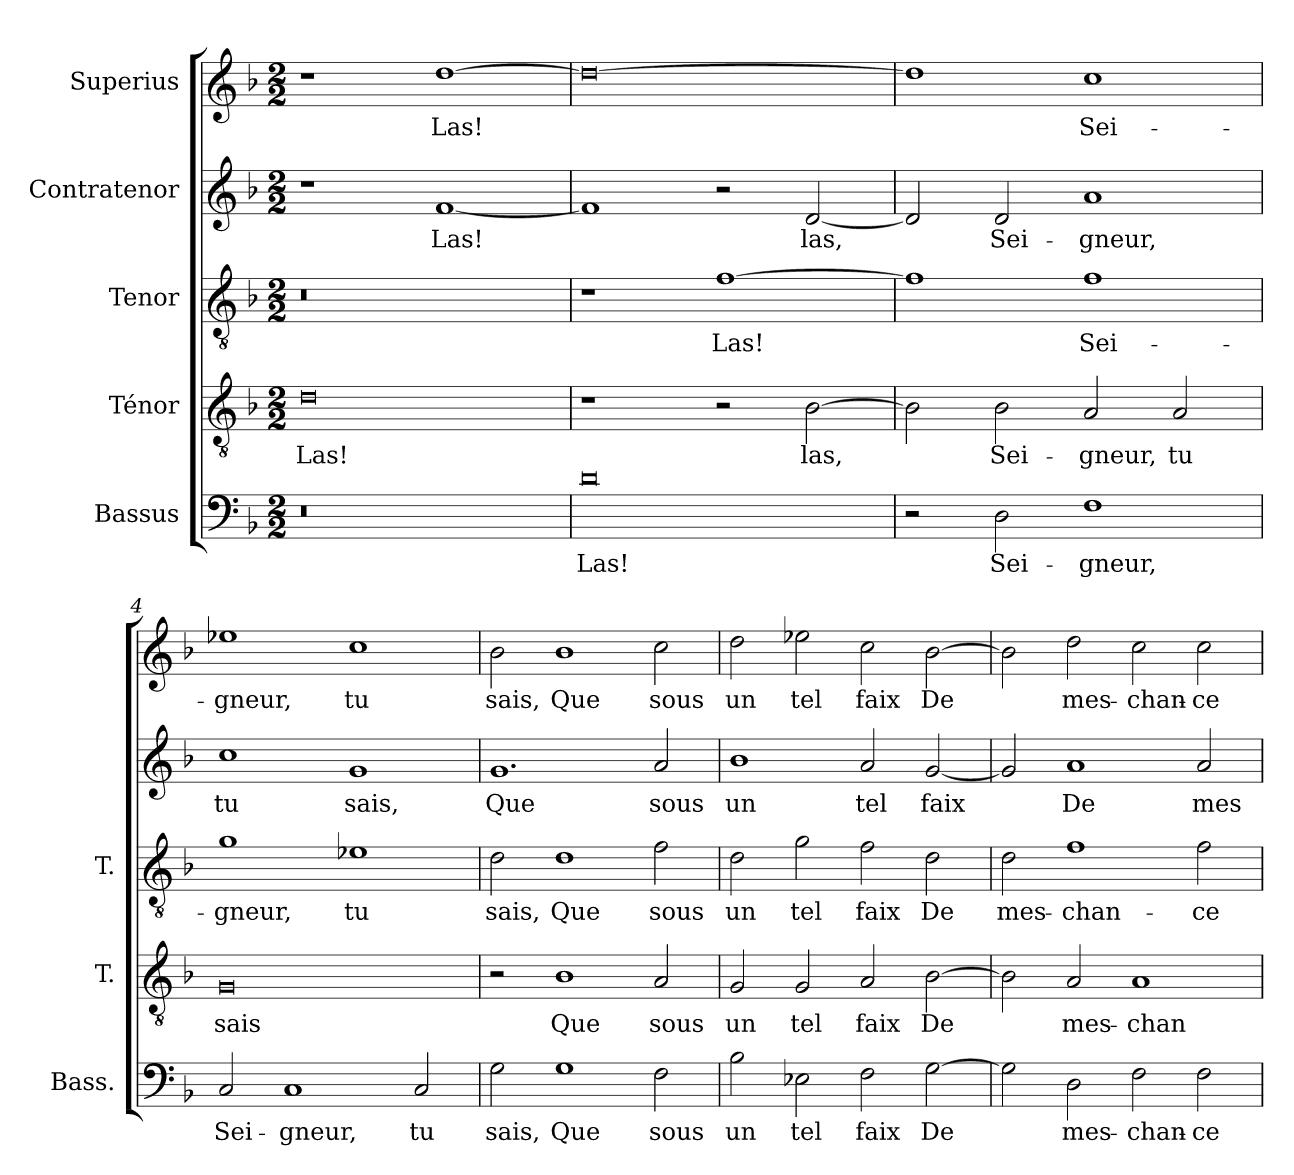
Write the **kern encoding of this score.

**kern	**text	**kern	**text	**kern	**text	**kern	**text	**kern	**text
*part5	*part5	*part4	*part4	*part3	*part3	*part2	*part2	*part1	*part1
*staff5	*staff5	*staff4	*staff4	*staff3	*staff3	*staff2	*staff2	*staff1	*staff1
*I"Bassus	*	*I"Ténor	*	*I"Tenor	*	*I"Contratenor	*	*I"Superius	*
*I'Bass.	*	*I'T.	*	*I'T.	*	*	*	*	*
*clefF4	*	*clefGv2	*	*clefGv2	*	*clefG2	*	*clefG2	*
*	*	*ITrd7c12	*	*ITrd7c12	*	*	*	*	*
*k[b-]	*	*k[b-]	*	*k[b-]	*	*k[b-]	*	*k[b-]	*
*F:	*	*F:	*	*F:	*	*F:	*	*F:	*
*M2/2	*	*M2/2	*	*M2/2	*	*M2/2	*	*M2/2	*
=1	=1	=1	=1	=1	=1	=1	=1	=1	=1
!LO:N:vis=0	!	!	!	!LO:N:vis=0	!	!	!	!	!
1r	.	0D\	Las!	1r	.	1r	.	1r	.
1ryy	.	.	.	1ryy	.	[1f/	Las!	[1dd\	Las!
=2	=2	=2	=2	=2	=2	=2	=2	=2	=2
0d\	Las!	1r	.	1r	.	1f/]	.	0dd\_	.
.	.	2r	.	[1F\	Las!	2r	.	.	.
.	.	[2BB-\	las,	.	.	[2d/	las,	.	.
=3	=3	=3	=3	=3	=3	=3	=3	=3	=3
2r	.	2BB-\]	.	1F\]	.	2d/]	.	1dd\]	.
2D\	Sei-	2BB-\	Sei-	.	.	2d/	Sei-	.	.
1F\	-gneur,	2AA/	-gneur,	1F\	Sei-	1a/	-gneur,	1cc\	Sei-
.	.	2AA/	tu	.	.	.	.	.	.
=4	=4	=4	=4	=4	=4	=4	=4	=4	=4
2C/	Sei-	0GG/	sais	1G\	-gneur,	1cc\	tu	1ee-X\	-gneur,
1C/	-gneur,	.	.	.	.	.	.	.	.
.	.	.	.	1E-X\	tu	1g/	sais,	1cc\	tu
2C/	tu	.	.	.	.	.	.	.	.
!!LO:LB:g=z
=5	=5	=5	=5	=5	=5	=5	=5	=5	=5
2G\	sais,	2r	.	2D\	sais,	1.g/	Que	2b-\	sais,
1G\	Que	1BB-\	Que	1D\	Que	.	.	1b-\	Que
2F\	sous	2AA/	sous	2F\	sous	2a/	sous	2cc\	sous
=6	=6	=6	=6	=6	=6	=6	=6	=6	=6
2B-\	un	2GG/	un	2D\	un	1b-\	un	2dd\	un
2E-X\	tel	2GG/	tel	2G\	tel	.	.	2ee-X\	tel
2F\	faix	2AA/	faix	2F\	faix	2a/	tel	2cc\	faix
[2G\	De	[2BB-\	De	2D\	De	[2g/	faix	[2b-\	De
=7	=7	=7	=7	=7	=7	=7	=7	=7	=7
2G\]	.	2BB-\]	.	2D\	mes-	2g/]	.	2b-\]	.
2D\	mes-	2AA/	mes-	1F\	-chan-	1a/	De	2dd\	mes-
2F\	-chan-	1AA/	-chan-	.	.	.	.	2cc\	-chan-
2F\	-ce-	.	.	2F\	-ce-	2a/	mes-	2cc\	-ce-
=	=	=	=	=	=	=	=	=	=
*-	*-	*-	*-	*-	*-	*-	*-	*-	*-
